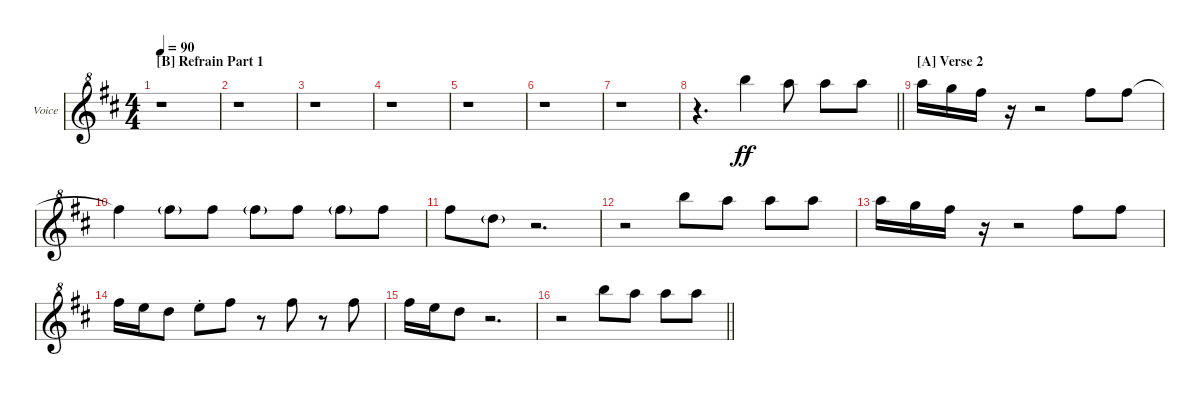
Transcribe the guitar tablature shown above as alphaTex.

\defaultSystemsLayout 4
\bracketExtendMode groupsimilarinstruments
\firstSystemTrackNameOrientation horizontal
\otherSystemsTrackNameOrientation horizontal
\track ("Voice 3" "Voice") {instrument electricguitarclean}
\staff {score}
\tuning (E4 B3 G3 D3 A2 E2)
\ts (4 4)
\section ("B" "Refrain Part 1")
\tempo 90
\clef g2
\ottava 8va
\scale
0.25
\ks d
r.1{dy ff} |
\scale
0.25 r.1 |
\scale
0.25 r.1 |
\scale
0.25 r.1 |
\scale
0.195513 r.1 |
\scale
0.195513 r.1 |
\scale
0.195513 r.1 |
\scale
0.413462
\barLineRight lightlight
r.4{d} 19.1.4 17.1.8 17.1.8 17.1.8 |
\section ("A" "Verse 2")
\scale
0.294559 17.1.16 20.2.16 19.2.16 r.16 r.2 19.2.8 19.2.8 |
\scale
0.281426 19.2{t}.4 19.2{g}.8 19.2.8 19.2{g}.8 19.2.8 19.2{g}.8 19.2.8 |
\scale
0.187617 19.2.8 15.2{g}.8 r.2{d} |
\scale
0.236398 r.2 19.1.8 17.1.8 17.1.8 17.1.8 |
\scale
0.267462 17.1.16 20.2.16 19.2.16 r.16 r.2 19.2.8 19.2.8 |
\scale
0.315162 19.2.16 21.3.16 19.3.8 21.3{st}.8 19.2.8 r.8 19.2.8 r.8 19.2.8 |
\scale
0.202726 19.2.16 21.3.16 19.3.8 r.2{d} |
\scale
0.214651
\barLineRight lightlight
r.2 19.1.8 17.1.8 17.1.8 17.1.8
